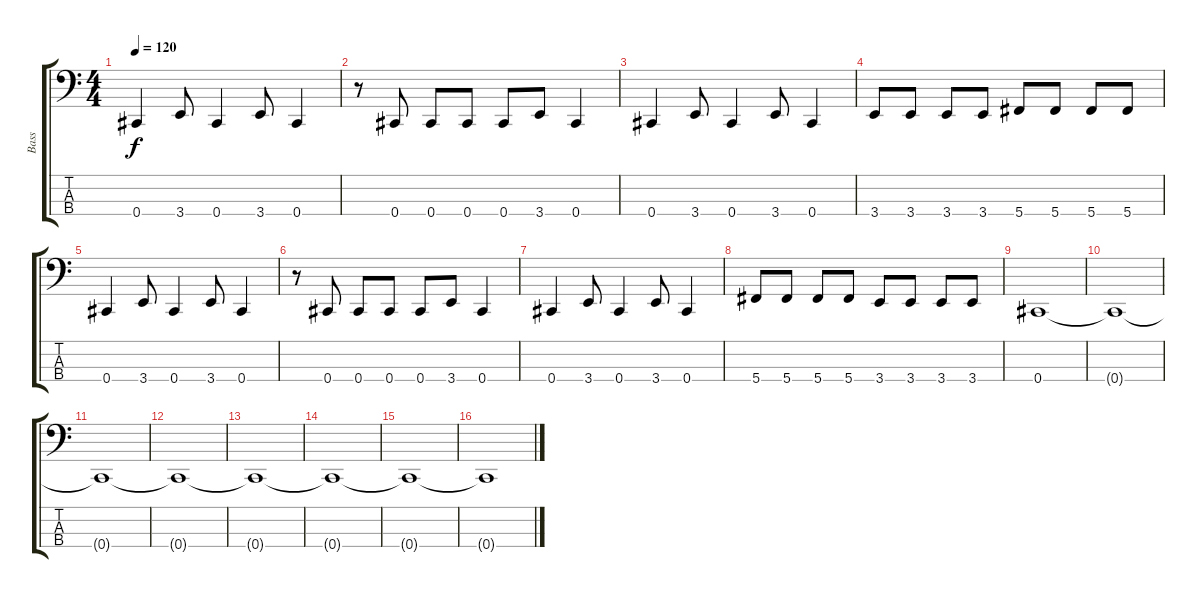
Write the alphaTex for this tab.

\track ("Bass" "Bass") {instrument electricbasspick}
\staff {score tabs}
\tuning (Gb2 Db2 Ab1 Db1) {hide}
\ts (4 4)
\tempo 120
\clef f4
\ks c
0.4.4{dy f} 3.4.8 0.4.4 3.4.8 0.4.4 |
r.8 0.4.8 0.4.8 0.4.8 0.4.8 3.4.8 0.4.4 |
0.4.4 3.4.8 0.4.4 3.4.8 0.4.4 |
3.4.8 3.4.8 3.4.8 3.4.8 5.4.8 5.4.8 5.4.8 5.4.8 |
0.4.4 3.4.8 0.4.4 3.4.8 0.4.4 |
r.8 0.4.8 0.4.8 0.4.8 0.4.8 3.4.8 0.4.4 |
0.4.4 3.4.8 0.4.4 3.4.8 0.4.4 |
5.4.8 5.4.8 5.4.8 5.4.8 3.4.8 3.4.8 3.4.8 3.4.8 |
0.4.1 |
0.4{t}.1 |
0.4{t}.1 |
0.4{t}.1 |
0.4{t}.1 |
0.4{t}.1 |
0.4{t}.1 |
0.4{t}.1
